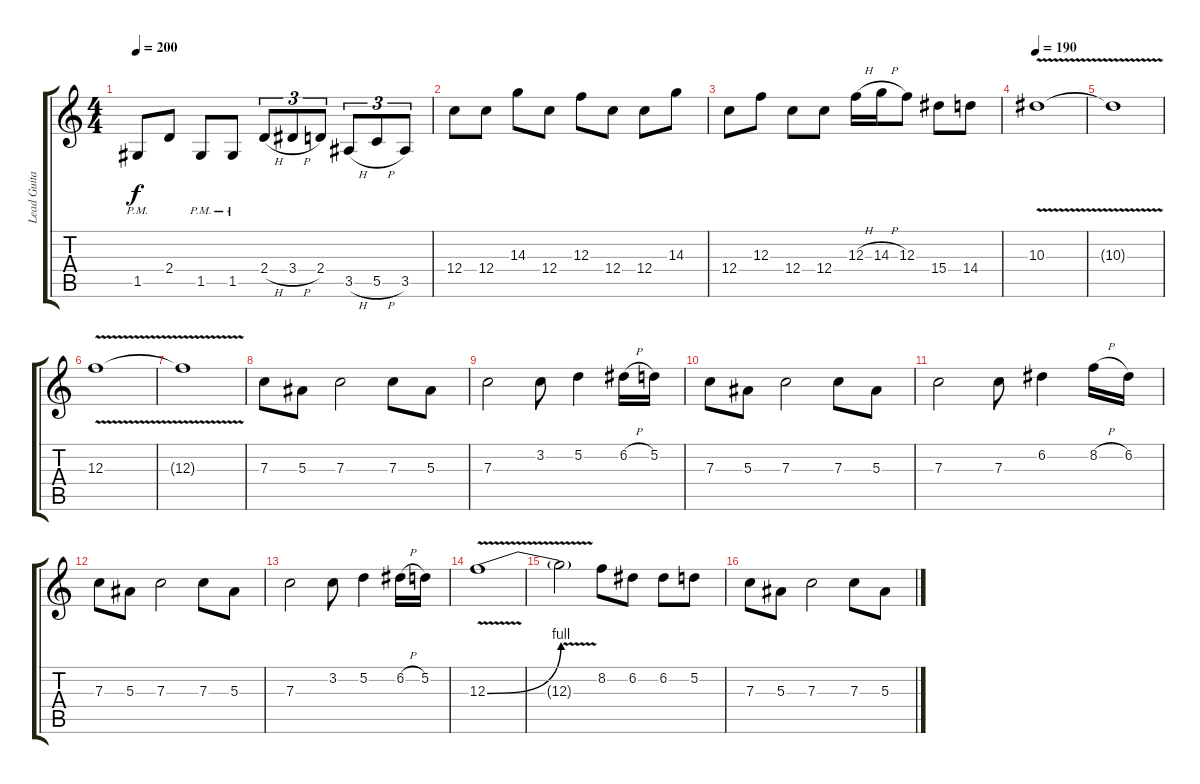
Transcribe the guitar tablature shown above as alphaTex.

\track ("Lead Guitar" "Lead Guita") {instrument distortionguitar}
\staff {score tabs}
\tuning (D4 A3 F3 C3 G2 C2) {hide}
\ts (4 4)
\tempo 200
\clef g2
\ks c
1.5{pm}.8{dy f} 2.4.8 1.5{pm}.8 1.5{pm}.8 2.4{h}.8{tu (3 2)} 3.4{h}.8{tu (3 2)} 2.4.8{tu (3 2)} 3.5{h}.8{tu (3 2)} 5.5{h}.8{tu (3 2)} 3.5.8{tu (3 2)} |
12.4.8 12.4.8 14.3.8 12.4.8 12.3.8 12.4.8 12.4.8 14.3.8 |
12.4.8 12.3.8 12.4.8 12.4.8 12.3{h}.16 14.3{h}.16 12.3.8 15.4.8 14.4.8 |
\tempo 190
10.3{v}.1 |
10.3{t}.1 |
12.3{v}.1 |
12.3{t}.1 |
7.3.8 5.3.8 7.3.2 7.3.8 5.3.8 |
7.3.2 3.2.8 5.2.4 6.2{h}.16 5.2.16 |
7.3.8 5.3.8 7.3.2 7.3.8 5.3.8 |
7.3.2 7.3.8 6.2.4 8.2{h}.16 6.2.16 |
7.3.8 5.3.8 7.3.2 7.3.8 5.3.8 |
7.3.2 3.2.8 5.2.4 6.2{h}.16 5.2.16 |
12.3{be (bend 0 0 60 4) v}.1 |
12.3{v t}.2 8.2.8 6.2.8 6.2.8 5.2.8 |
7.3.8 5.3.8 7.3.2 7.3.8 5.3.8
